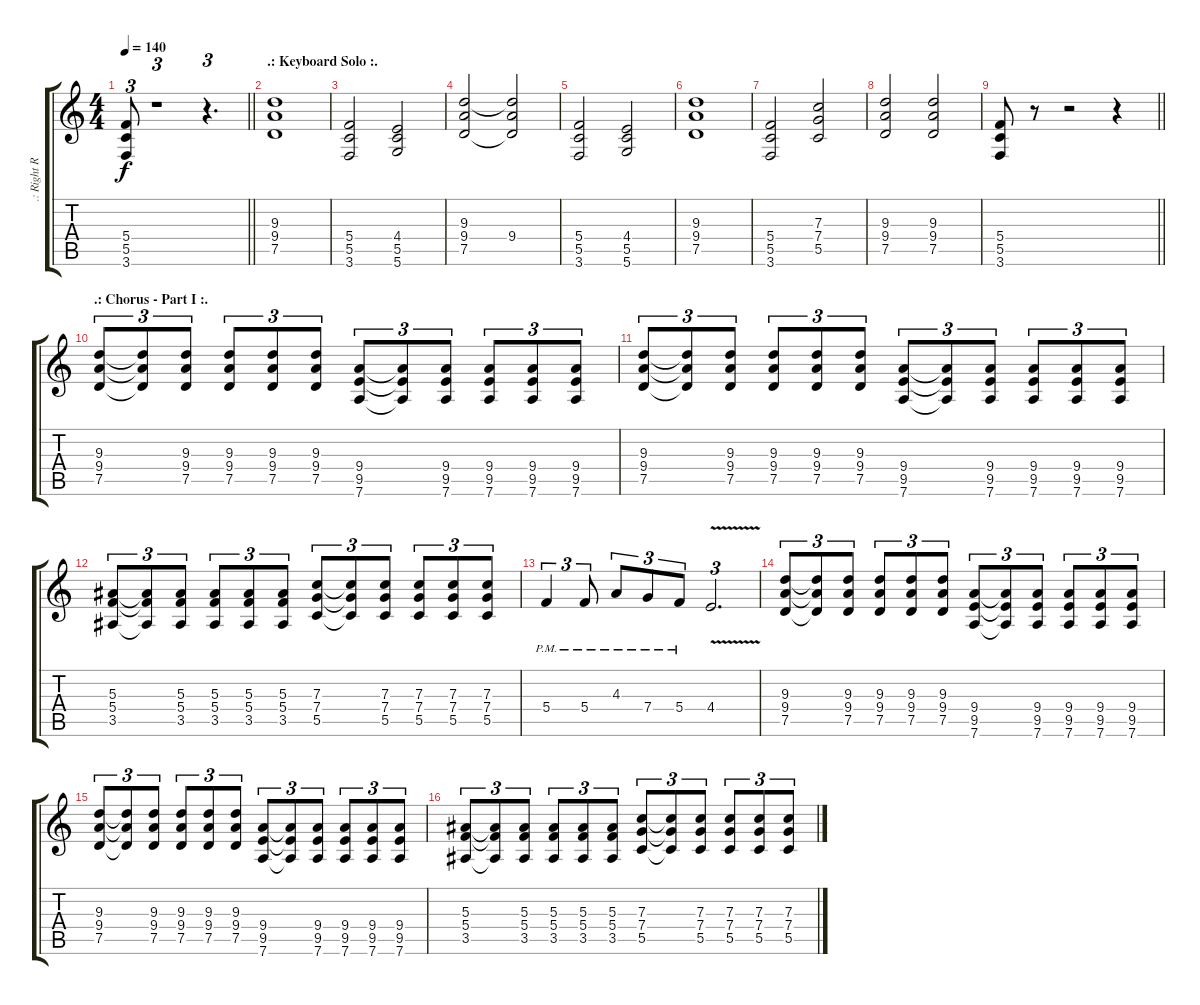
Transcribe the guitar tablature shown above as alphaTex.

\track (".: Right Rythm Guitar :." ".: Right R") {instrument distortionguitar}
\staff {score tabs}
\tuning (D4 A3 F3 C3 G2 D2) {hide}
\ts (4 4)
\tempo 140
\clef g2
\barLineRight lightlight
\ks c
(5.4 5.5 3.6).8{tu (3 2) dy f} r.1{tu (3 2)} r.4{d tu (3 2)} |
\section ("" ".: Keyboard Solo :.")
(9.3 9.4 7.5).1{volume 14} |
(5.4 5.5 3.6).2 (4.4 5.5 5.6).2 |
(9.3 9.4 7.5).2 (9.3{t} 9.4 7.5{t}).2 |
(5.4 5.5 3.6).2 (4.4 5.5 5.6).2 |
(9.3 9.4 7.5).1 |
(5.4 5.5 3.6).2 (7.3 7.4 5.5).2 |
(9.3 9.4 7.5).2 (9.3 9.4 7.5).2 |
\barLineRight lightlight
(5.4 5.5 3.6).8 r.8 r.2 r.4 |
\section ("" ".: Chorus - Part I :.")
(9.3 9.4 7.5).8{tu (3 2)} (9.3{t} 9.4{t} 7.5{t}).8{tu (3 2)} (9.3 9.4 7.5).8{tu (3 2)} (9.3 9.4 7.5).8{tu (3 2)} (9.3 9.4 7.5).8{tu (3 2)} (9.3 9.4 7.5).8{tu (3 2)} (9.4 9.5 7.6).8{tu (3 2)} (9.4{t} 9.5{t} 7.6{t}).8{tu (3 2)} (9.4 9.5 7.6).8{tu (3 2)} (9.4 9.5 7.6).8{tu (3 2)} (9.4 9.5 7.6).8{tu (3 2)} (9.4 9.5 7.6).8{tu (3 2)} |
(9.3 9.4 7.5).8{tu (3 2)} (9.3{t} 9.4{t} 7.5{t}).8{tu (3 2)} (9.3 9.4 7.5).8{tu (3 2)} (9.3 9.4 7.5).8{tu (3 2)} (9.3 9.4 7.5).8{tu (3 2)} (9.3 9.4 7.5).8{tu (3 2)} (9.4 9.5 7.6).8{tu (3 2)} (9.4{t} 9.5{t} 7.6{t}).8{tu (3 2)} (9.4 9.5 7.6).8{tu (3 2)} (9.4 9.5 7.6).8{tu (3 2)} (9.4 9.5 7.6).8{tu (3 2)} (9.4 9.5 7.6).8{tu (3 2)} |
(5.3 5.4 3.5).8{tu (3 2)} (5.3{t} 5.4{t} 3.5{t}).8{tu (3 2)} (5.3 5.4 3.5).8{tu (3 2)} (5.3 5.4 3.5).8{tu (3 2)} (5.3 5.4 3.5).8{tu (3 2)} (5.3 5.4 3.5).8{tu (3 2)} (7.3 7.4 5.5).8{tu (3 2)} (7.3{t} 7.4{t} 5.5{t}).8{tu (3 2)} (7.3 7.4 5.5).8{tu (3 2)} (7.3 7.4 5.5).8{tu (3 2)} (7.3 7.4 5.5).8{tu (3 2)} (7.3 7.4 5.5).8{tu (3 2)} |
5.4{pm}.4{tu (3 2) balance 14} 5.4{pm}.8{tu (3 2)} 4.3{pm}.8{tu (3 2)} 7.4{pm}.8{tu (3 2)} 5.4{pm}.8{tu (3 2)} 4.4{v}.2{d tu (3 2)} |
(9.3 9.4 7.5).8{tu (3 2)} (9.3{t} 9.4{t} 7.5{t}).8{tu (3 2)} (9.3 9.4 7.5).8{tu (3 2)} (9.3 9.4 7.5).8{tu (3 2)} (9.3 9.4 7.5).8{tu (3 2)} (9.3 9.4 7.5).8{tu (3 2)} (9.4 9.5 7.6).8{tu (3 2)} (9.4{t} 9.5{t} 7.6{t}).8{tu (3 2)} (9.4 9.5 7.6).8{tu (3 2)} (9.4 9.5 7.6).8{tu (3 2)} (9.4 9.5 7.6).8{tu (3 2)} (9.4 9.5 7.6).8{tu (3 2)} |
(9.3 9.4 7.5).8{tu (3 2)} (9.3{t} 9.4{t} 7.5{t}).8{tu (3 2)} (9.3 9.4 7.5).8{tu (3 2)} (9.3 9.4 7.5).8{tu (3 2)} (9.3 9.4 7.5).8{tu (3 2)} (9.3 9.4 7.5).8{tu (3 2)} (9.4 9.5 7.6).8{tu (3 2)} (9.4{t} 9.5{t} 7.6{t}).8{tu (3 2)} (9.4 9.5 7.6).8{tu (3 2)} (9.4 9.5 7.6).8{tu (3 2)} (9.4 9.5 7.6).8{tu (3 2)} (9.4 9.5 7.6).8{tu (3 2)} |
(5.3 5.4 3.5).8{tu (3 2)} (5.3{t} 5.4{t} 3.5{t}).8{tu (3 2)} (5.3 5.4 3.5).8{tu (3 2)} (5.3 5.4 3.5).8{tu (3 2)} (5.3 5.4 3.5).8{tu (3 2)} (5.3 5.4 3.5).8{tu (3 2)} (7.3 7.4 5.5).8{tu (3 2)} (7.3{t} 7.4{t} 5.5{t}).8{tu (3 2)} (7.3 7.4 5.5).8{tu (3 2)} (7.3 7.4 5.5).8{tu (3 2)} (7.3 7.4 5.5).8{tu (3 2)} (7.3 7.4 5.5).8{tu (3 2)}
